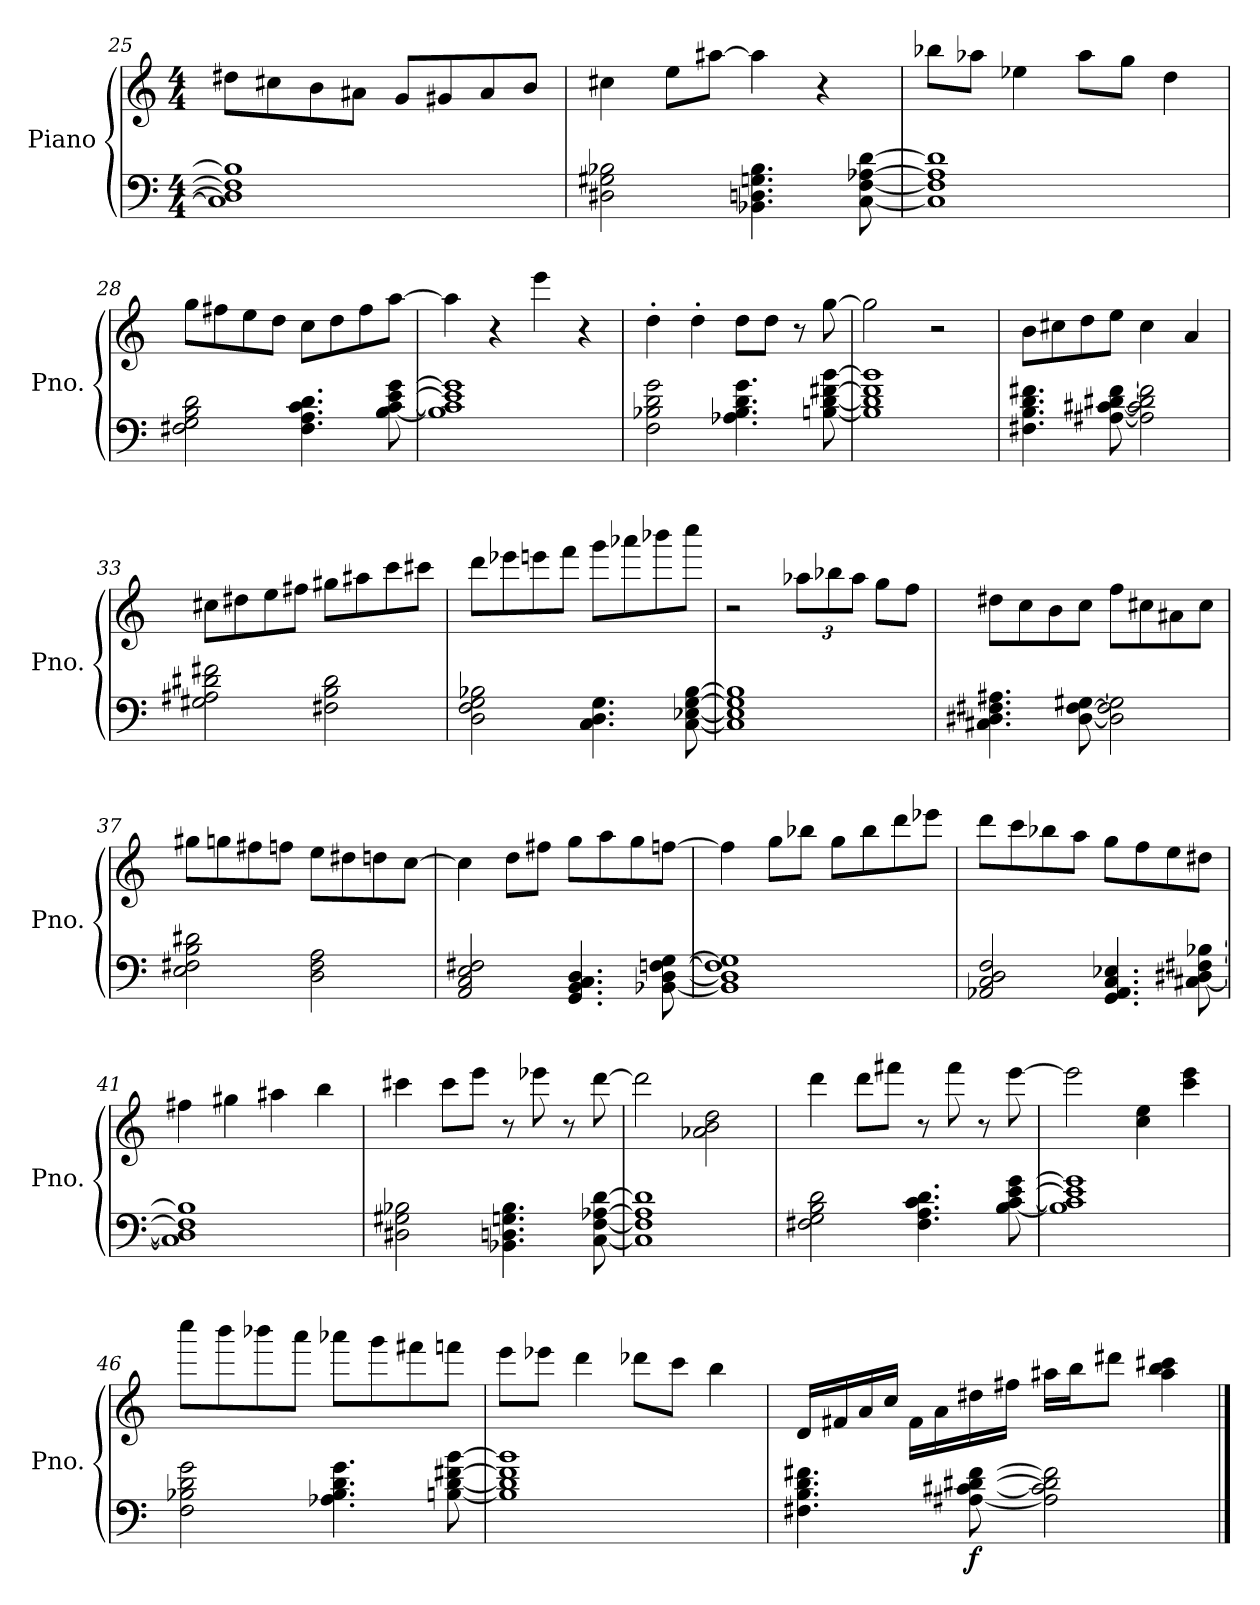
**kern	**kern	**dynam
*part1	*part1	*part1
*staff2	*staff1	*staff1/2
*I"Piano	*	*
*I'Pno.	*	*
!!LO:PB:g=z
*clefF4	*clefG2	*
*k[]	*k[]	*
*M4/4	*M4/4	*
=25	=25	=25
1C#] 1D#] 1F#] 1B-]	8dd#X\L	.
.	8cc#X\	.
.	8b\	.
.	8a#X\J	.
.	8g/L	.
.	8g#X/	.
.	8a#/	.
.	8b/J	.
=26	=26	=26
2D#X\ 2G#X\ 2B-X\	4cc#X\	.
.	8ee\L	.
.	[8aa#X\J	.
4.BB-X\ 4.Dn\ 4.Gn\ 4.B-\	4aa#\]	.
.	4r	.
[8C\ [8F\ [8A-X\ [8d\	.	.
=27	=27	=27
1C] 1F] 1A-] 1d]	8bb-X\L	.
.	8aa-X\J	.
.	4ee-X\	.
.	8aa-\L	.
.	8gg\J	.
.	4dd\	.
=28	=28	=28
2F#X\ 2G\ 2B\ 2d\	8gg\L	.
.	8ff#X\	.
.	8ee\	.
.	8dd\J	.
4.F#\ 4.A\ 4.c\ 4.d\	8cc\L	.
.	8dd\	.
.	8ff#\	.
[8B\ [8c\ [8e\ [8g\	[8aa\J	.
!!LO:LB:g=z
=29	=29	=29
1B] 1c] 1e] 1g]	4aa\]	.
.	4r	.
.	4eee\	.
.	4r	.
=30	=30	=30
2F\ 2B-X\ 2d\ 2g\	4dd'\	.
.	4dd'\	.
4.A-X\ 4.B-\ 4.d\ 4.g\	8dd\L	.
.	8dd\J	.
.	8r	.
[8Bn\ [8d\ [8f#X\ [8b\	[8gg\	.
=31	=31	=31
1B] 1d] 1f#] 1b]	2gg\]	.
.	2r	.
=32	=32	=32
4.F#X\ 4.B\ 4.d\ 4.f#X\	8b\L	.
.	8cc#X\	.
.	8dd\	.
[8A#X\ [8c#X\ [8d#X\ [8f#\	8ee\J	.
2A#\] 2c#\] 2d#\] 2f#\]	4cc#\	.
.	4a/	.
=33	=33	=33
2G#X\ 2A#X\ 2d#X\ 2f#X\	8cc#X\L	.
.	8dd#X\	.
.	8ee\	.
.	8ff#X\J	.
2F#X\ 2B\ 2d#\	8gg#X\L	.
.	8aa#X\	.
.	8ccc\	.
.	8ccc#X\J	.
!!LO:LB:g=z
=34	=34	=34
2D\ 2F\ 2G\ 2B-X\	8ddd\L	.
.	8eee-X\	.
.	8eeen\	.
.	8fff\J	.
4.C\ 4.D\ 4.G\	8ggg\L	.
.	8aaa-X\	.
.	8bbb-X\	.
[8C\ [8E-X\ [8G\ [8B-\	8cccc\J	.
=35	=35	=35
1C] 1E-] 1G] 1B-]	2r	.
*	*Xbrackettup	*
.	12aa-X\L	.
.	12bb-X\	.
.	12aa-\J	.
.	8gg\L	.
.	8ff\J	.
=36	=36	=36
4.C#X\ 4.D#X\ 4.F#X\ 4.A#X\	8dd#X\L	.
.	8cc\	.
.	8b\	.
[8D#\ [8F#\ [8G#X\	8cc\J	.
2D#\] 2F#\] 2G#\]	8ff\L	.
.	8cc#X\	.
.	8a#X\	.
.	8cc#\J	.
!!LO:LB:g=z
=37	=37	=37
2E\ 2F#X\ 2B\ 2d#X\	8gg#X\L	.
.	8ggn\	.
.	8ff#X\	.
.	8ffn\J	.
2D\ 2F#\ 2A\	8ee\L	.
.	8dd#X\	.
.	8ddn\	.
.	[8cc\J	.
=38	=38	=38
2AA/ 2C/ 2E/ 2F#X/	4cc\]	.
.	8dd\L	.
.	8ff#X\J	.
4.GG/ 4.BB/ 4.C/ 4.D/	8gg\L	.
.	8aa\	.
.	8gg\	.
[8BB-X\ [8D\ [8Fn\ [8G\	[8ffn\J	.
=39	=39	=39
1BB-] 1D] 1F] 1G]	4ff\]	.
.	8gg\L	.
.	8bb-X\J	.
.	8gg\L	.
.	8bb-\	.
.	8ddd\	.
.	8eee-X\J	.
!!LO:LB:g=z
=40	=40	=40
2AA-X/ 2C/ 2D/ 2F/	8ddd\L	.
.	8ccc\	.
.	8bb-X\	.
.	8aa\J	.
4.GG/ 4.AA-/ 4.C/ 4.E-X/	8gg\L	.
.	8ff\	.
.	8ee\	.
[8C#X\ [8D#X\ [8F#X\ [8B-X\	8dd#X\J	.
=41	=41	=41
1C#] 1D#] 1F#] 1B-]	4ff#X\	.
.	4gg#X\	.
.	4aa#X\	.
.	4bb\	.
=42	=42	=42
2D#X\ 2G#X\ 2B-X\	4ccc#X\	.
.	8ccc#\L	.
.	8eee\J	.
4.BB-X\ 4.Dn\ 4.Gn\ 4.B-\	8r	.
.	8eee-X\	.
.	8r	.
[8C\ [8F\ [8A-X\ [8d\	[8ddd\	.
=43	=43	=43
1C] 1F] 1A-] 1d]	2ddd\]	.
.	2a-X\ 2b\ 2dd\	.
!!LO:LB:g=z
=44	=44	=44
2F#X\ 2G\ 2B\ 2d\	4ddd\	.
.	8ddd\L	.
.	8fff#X\J	.
4.F#\ 4.A\ 4.c\ 4.d\	8r	.
.	8fff#\	.
.	8r	.
[8B\ [8c\ [8e\ [8g\	[8eee\	.
=45	=45	=45
1B] 1c] 1e] 1g]	2eee\]	.
.	4cc\ 4ee\	.
.	4ccc\ 4eee\	.
=46	=46	=46
2F\ 2B-X\ 2d\ 2g\	8cccc\L	.
.	8bbb\	.
.	8bbb-X\	.
.	8aaa\J	.
4.A-X\ 4.B-\ 4.d\ 4.g\	8aaa-X\L	.
.	8ggg\	.
.	8fff#X\	.
[8Bn\ [8d\ [8f#X\ [8b\	8fffn\J	.
=47	=47	=47
1B] 1d] 1f#] 1b]	8eee\L	.
.	8eee-X\J	.
.	4ddd\	.
.	8ddd-X\L	.
.	8ccc\J	.
.	4bb\	.
!!LO:PB:g=z
=48	=48	=48
4.F#X\ 4.B\ 4.d\ 4.f#X\	16d/LL	.
.	16f#X/	.
.	16a/	.
.	16cc/JJ	.
.	16f#\LL	.
.	16a\	.
!	!	!LO:DY:b=2
[8A#X\ [8c#X\ [8d#X\ [8f#\	16dd#X\	f
.	16ff#X\JJ	.
2A#\] 2c#\] 2d#\] 2f#\]	16aa#X\LL	.
.	16bb\J	.
.	8ddd#X\J	.
.	4aa#\ 4bb\ 4ccc#X\	.
==	==	==
*-	*-	*-
